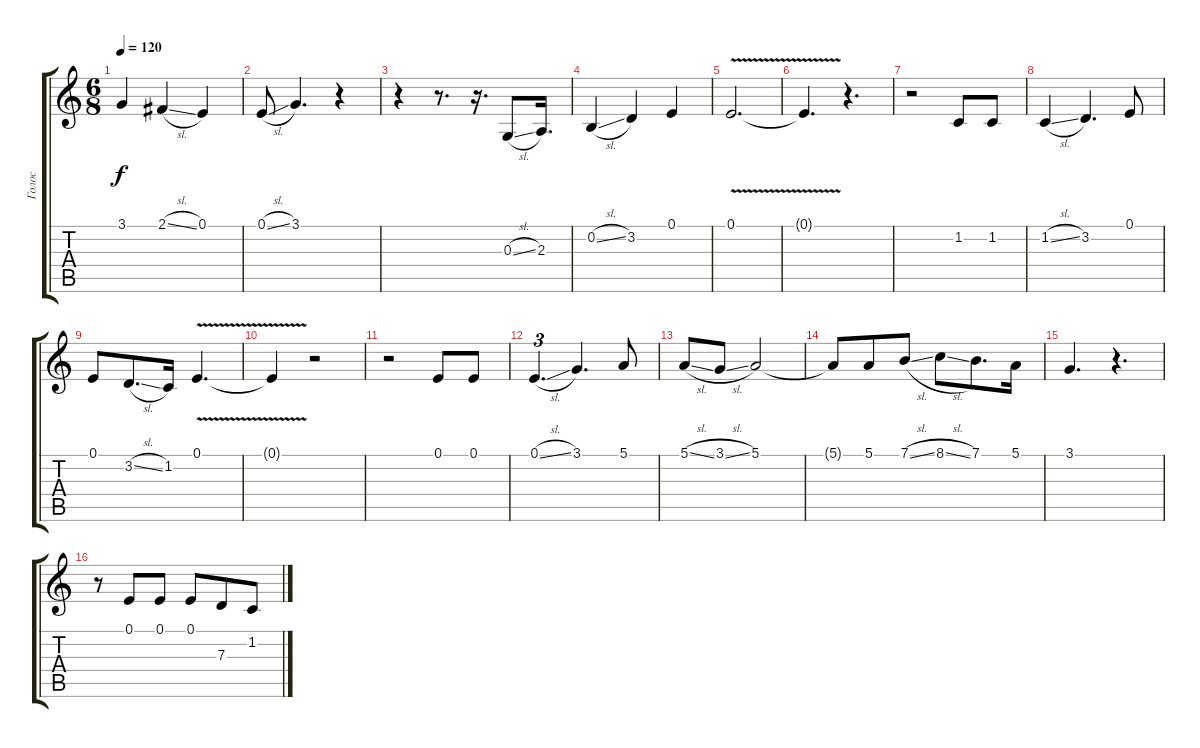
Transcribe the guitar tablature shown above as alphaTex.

\track ("Голос" "Голос") {instrument lead3calliope}
\staff {score tabs}
\tuning (E4 B3 G3 D3 A2 E2) {hide}
\ts (6 8)
\tempo 120
\clef g2
\ks c
3.1.4{dy f} 2.1{sl}.4 0.1.4 |
0.1{sl}.8 3.1.4{d} r.4 |
r.4 r.8{d} r.16{d} 0.3{sl}.8 2.3.16{d} |
0.2{sl}.4 3.2.4 0.1.4 |
0.1{v}.2{d} |
0.1{t}.4{d} r.4{d} |
r.2 1.2.8 1.2.8 |
1.2{sl}.4 3.2.4{d} 0.1.8 |
0.1.8 3.2{sl}.8{d} 1.2.16 0.1{v}.4{d} |
0.1{v t}.4 r.2 |
r.2 0.1.8 0.1.8 |
0.1{sl}.4{d tu (3 2)} 3.1.4{d} 5.1.8 |
5.1{sl}.8 3.1{sl}.8 5.1.2 |
5.1{t}.8 5.1.8 7.1{sl}.8 8.1{sl}.8 7.1.8{d} 5.1.16 |
3.1.4{d} r.4{d} |
r.8 0.1.8 0.1.8 0.1.8 7.3.8 1.2.8
